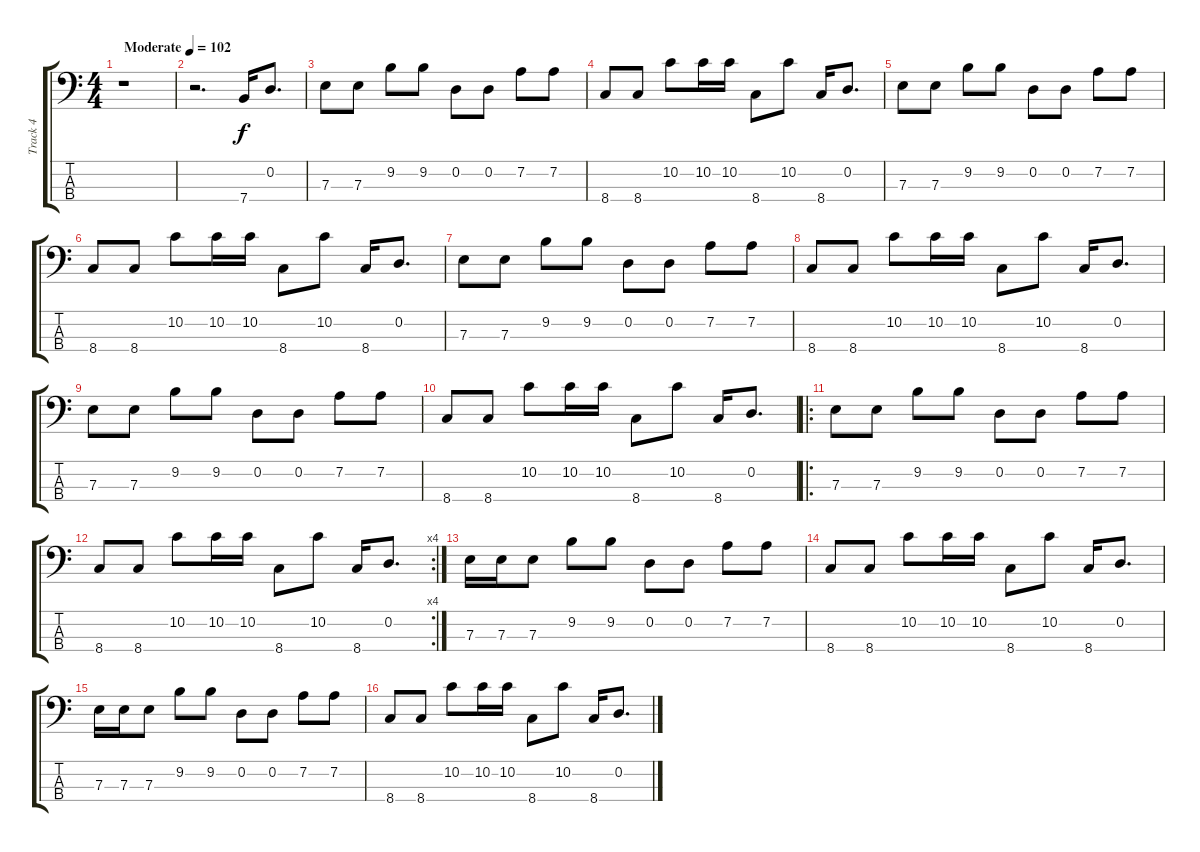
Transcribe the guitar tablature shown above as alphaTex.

\track ("Track 4" "Track 4") {instrument electricbassfinger}
\staff {score tabs}
\tuning (G2 D2 A1 E1) {hide}
\ts (4 4)
\tempo (102 "Moderate")
\clef f4
\ks c
r.1{dy f instrument electricbassfinger} |
r.2{d} 7.4.16 0.2.8{d} |
7.3.8 7.3.8 9.2.8 9.2.8 0.2.8 0.2.8 7.2.8 7.2.8 |
8.4.8 8.4.8 10.2.8 10.2.16 10.2.16 8.4.8 10.2.8 8.4.16 0.2.8{d} |
7.3.8 7.3.8 9.2.8 9.2.8 0.2.8 0.2.8 7.2.8 7.2.8 |
8.4.8 8.4.8 10.2.8 10.2.16 10.2.16 8.4.8 10.2.8 8.4.16 0.2.8{d} |
7.3.8 7.3.8 9.2.8 9.2.8 0.2.8 0.2.8 7.2.8 7.2.8 |
8.4.8 8.4.8 10.2.8 10.2.16 10.2.16 8.4.8 10.2.8 8.4.16 0.2.8{d} |
7.3.8 7.3.8 9.2.8 9.2.8 0.2.8 0.2.8 7.2.8 7.2.8 |
8.4.8 8.4.8 10.2.8 10.2.16 10.2.16 8.4.8 10.2.8 8.4.16 0.2.8{d} |
\ro
7.3.8 7.3.8 9.2.8 9.2.8 0.2.8 0.2.8 7.2.8 7.2.8 |
\rc 4
8.4.8 8.4.8 10.2.8 10.2.16 10.2.16 8.4.8 10.2.8 8.4.16 0.2.8{d} |
7.3.16 7.3.16 7.3.8 9.2.8 9.2.8 0.2.8 0.2.8 7.2.8 7.2.8 |
8.4.8 8.4.8 10.2.8 10.2.16 10.2.16 8.4.8 10.2.8 8.4.16 0.2.8{d} |
7.3.16 7.3.16 7.3.8 9.2.8 9.2.8 0.2.8 0.2.8 7.2.8 7.2.8 |
8.4.8 8.4.8 10.2.8 10.2.16 10.2.16 8.4.8 10.2.8 8.4.16 0.2.8{d}
